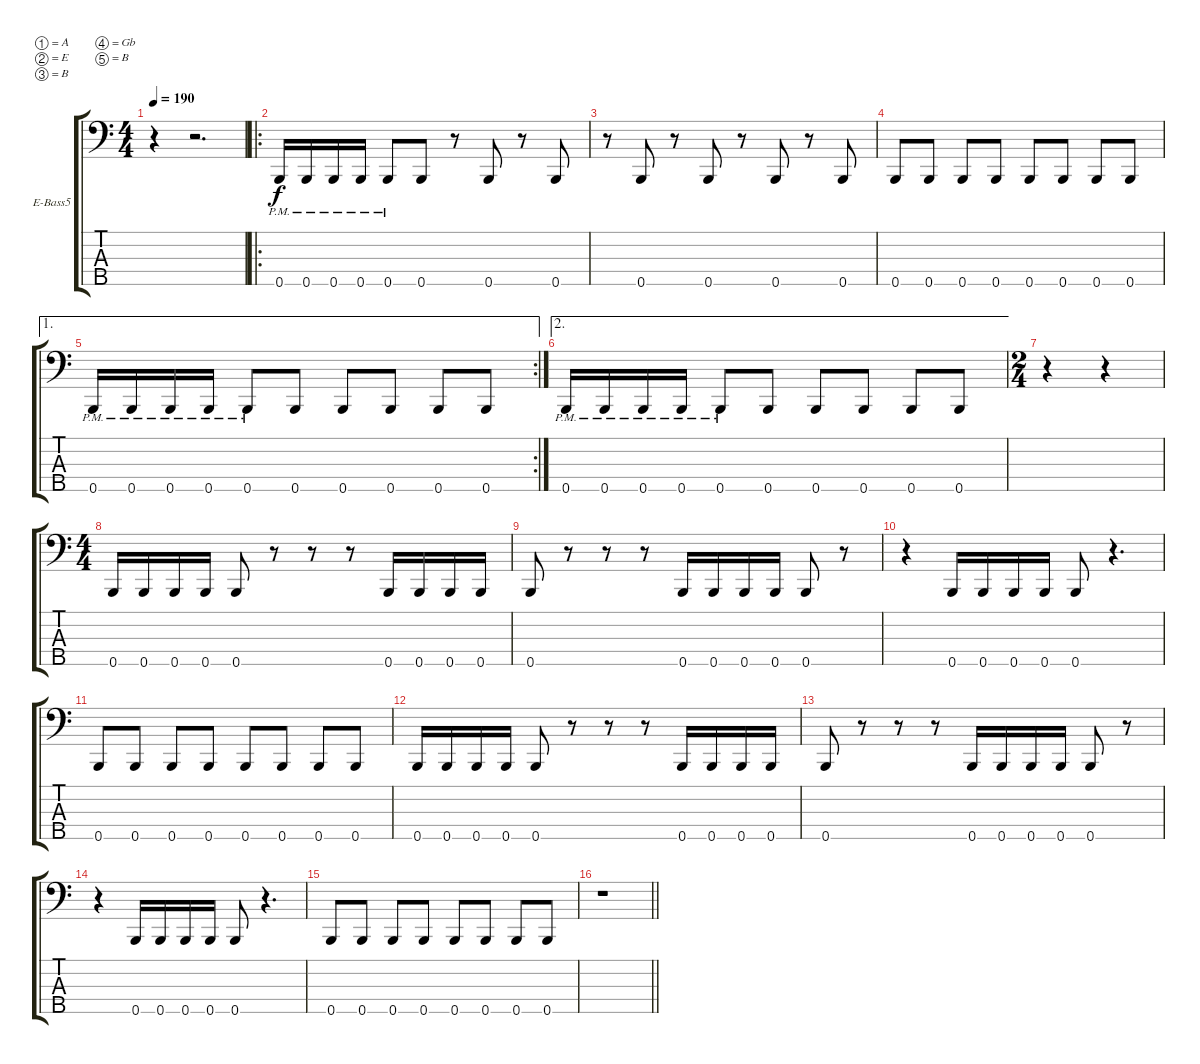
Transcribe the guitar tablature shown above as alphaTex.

\bracketExtendMode groupsimilarinstruments
\firstSystemTrackNameOrientation horizontal
\otherSystemsTrackNameOrientation horizontal
\track ("Denis" "E-Bass5") {instrument electricbasspick}
\staff {score tabs}
\tuning (A2 E2 B1 Gb1 B0)
\ts (4 4)
\tempo 190
\clef f4
\ks c
r.4{dy f} r.2{d} |
\ro
0.5{pm}.16 0.5{pm}.16 0.5{pm}.16 0.5{pm}.16 0.5{pm}.8 0.5.8 r.8 0.5.8 r.8 0.5.8 |
r.8 0.5.8 r.8 0.5.8 r.8 0.5.8 r.8 0.5.8 |
0.5.8 0.5.8 0.5.8 0.5.8 0.5.8 0.5.8 0.5.8 0.5.8 |
\ae 1
\rc 2
0.5{pm}.16 0.5{pm}.16 0.5{pm}.16 0.5{pm}.16 0.5{pm}.8 0.5.8 0.5.8 0.5.8 0.5.8 0.5.8 |
\ae 2
0.5{pm}.16 0.5{pm}.16 0.5{pm}.16 0.5{pm}.16 0.5{pm}.8 0.5.8 0.5.8 0.5.8 0.5.8 0.5.8 |
\ts (2 4)
\beaming (8 2 2)
r.4 r.4 |
\ts (4 4)
\beaming (8 2 2 2 2)
0.5.16 0.5.16 0.5.16 0.5.16 0.5.8 r.8 r.8 r.8 0.5.16 0.5.16 0.5.16 0.5.16 |
0.5.8 r.8 r.8 r.8 0.5.16 0.5.16 0.5.16 0.5.16 0.5.8 r.8 |
r.4 0.5.16 0.5.16 0.5.16 0.5.16 0.5.8 r.4{d} |
0.5.8 0.5.8 0.5.8 0.5.8 0.5.8 0.5.8 0.5.8 0.5.8 |
0.5.16 0.5.16 0.5.16 0.5.16 0.5.8 r.8 r.8 r.8 0.5.16 0.5.16 0.5.16 0.5.16 |
0.5.8 r.8 r.8 r.8 0.5.16 0.5.16 0.5.16 0.5.16 0.5.8 r.8 |
r.4 0.5.16 0.5.16 0.5.16 0.5.16 0.5.8 r.4{d} |
0.5.8 0.5.8 0.5.8 0.5.8 0.5.8 0.5.8 0.5.8 0.5.8 |
\barLineRight lightlight
r.1
